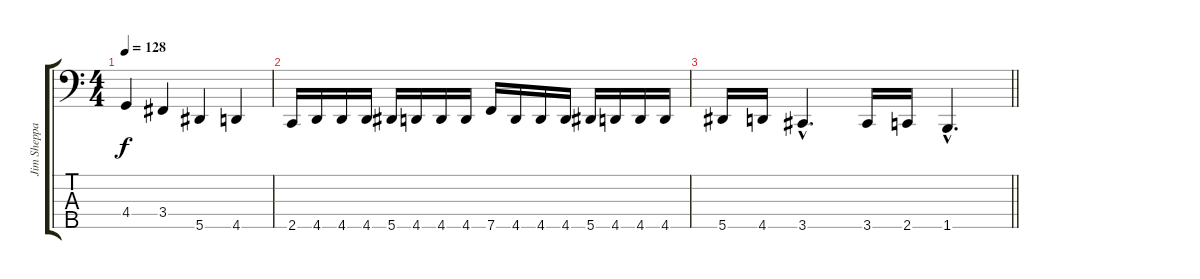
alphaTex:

\track ("Jim Sheppard" "Jim Sheppa") {instrument electricbasspick}
\staff {score tabs}
\tuning (Gb2 Db2 Ab1 Eb1 Bb0) {hide}
\ts (4 4)
\tempo 128
\clef f4
\ks c
4.4.4{dy f} 3.4.4 5.5.4 4.5.4 |
2.5.16 4.5.16 4.5.16 4.5.16 5.5.16 4.5.16 4.5.16 4.5.16 7.5.16 4.5.16 4.5.16 4.5.16 5.5.16 4.5.16 4.5.16 4.5.16 |
\barLineRight lightlight
5.5.16 4.5.16 3.5{hac}.4{d} 3.5.16 2.5.16 1.5{hac}.4{d}
